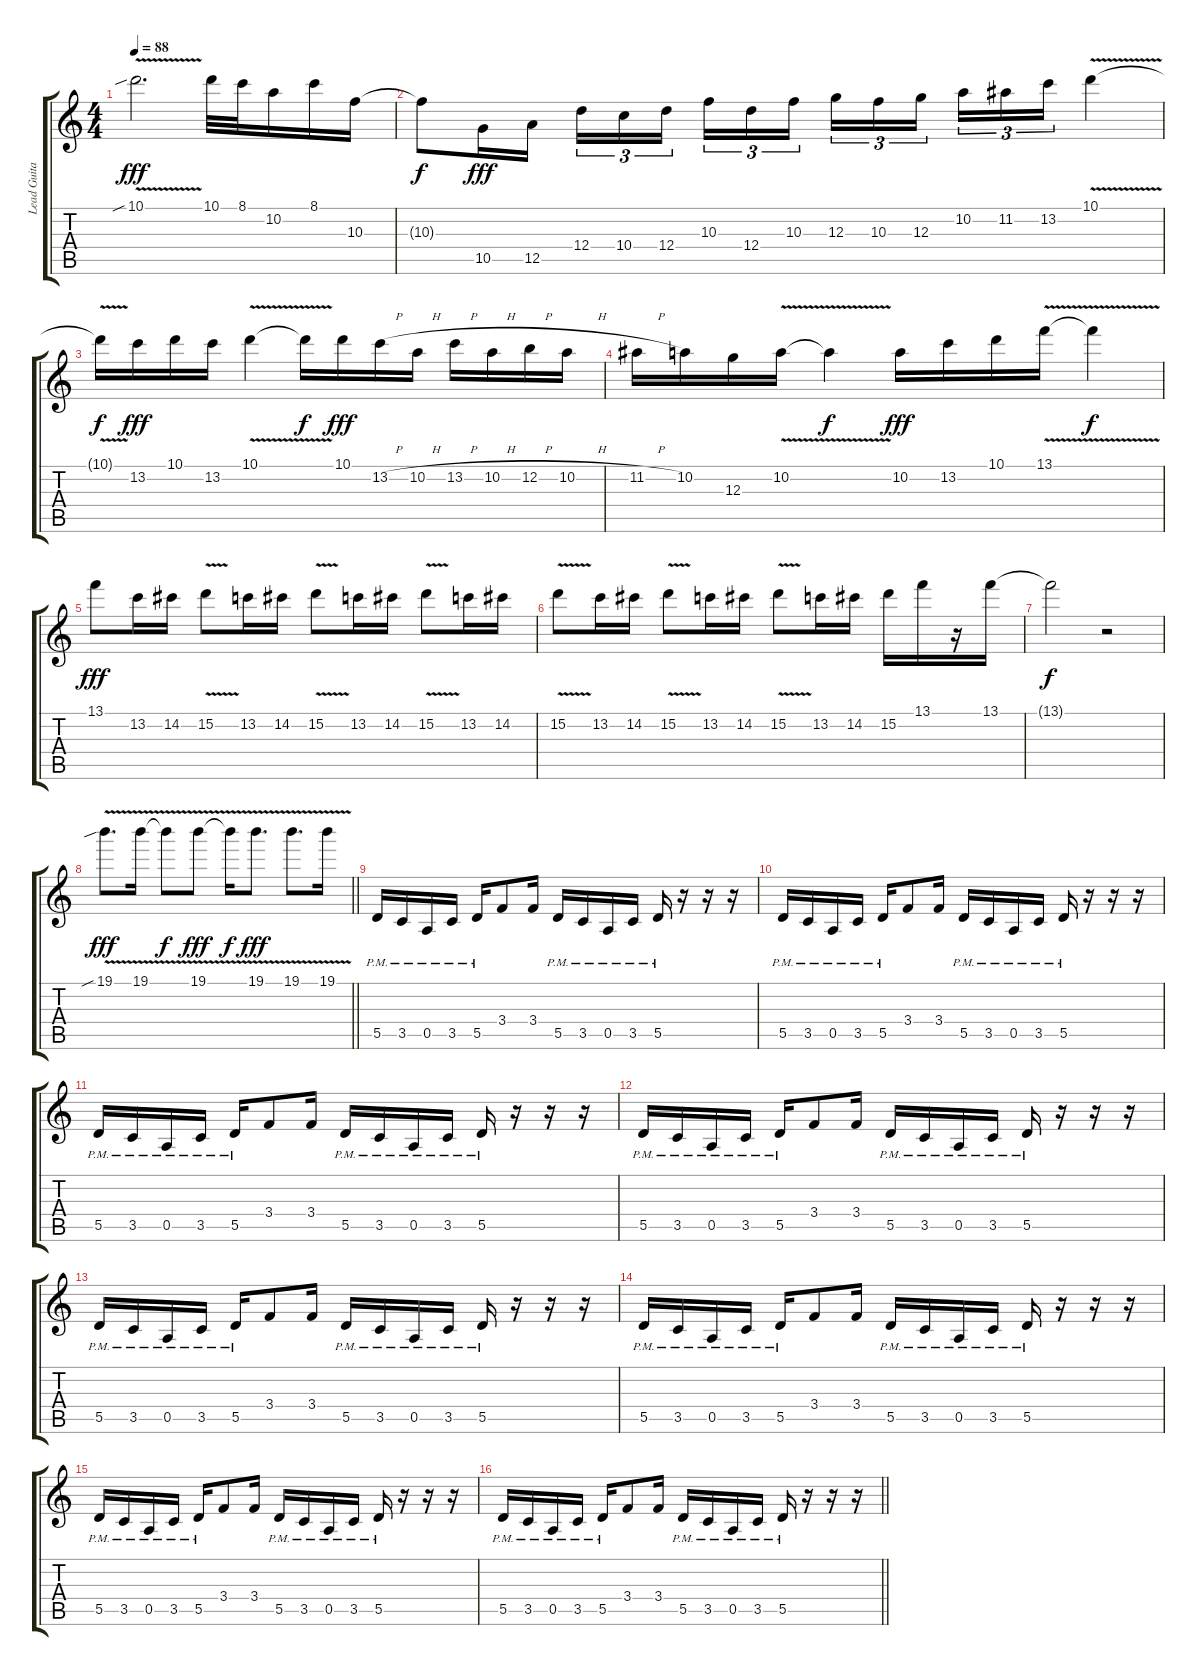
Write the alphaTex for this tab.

\track ("Lead Guitar" "Lead Guita") {instrument overdrivenguitar}
\staff {score tabs}
\tuning (E4 B3 G3 D3 A2 E2) {hide}
\ts (4 4)
\tempo 88
\clef g2
\ks c
10.1{v sib}.2{d dy fff} 10.1.32 8.1.32 10.2.16 8.1.16 10.3.16 |
10.3{t}.8{dy f} 10.5.16{dy fff} 12.5.16 12.4.16{tu (3 2)} 10.4.16{tu (3 2)} 12.4.16{tu (3 2) beam splitsecondary} 10.3.16{tu (3 2)} 12.4.16{tu (3 2)} 10.3.16{tu (3 2)} 12.3.16{tu (3 2)} 10.3.16{tu (3 2)} 12.3.16{tu (3 2) beam splitsecondary} 10.2.16{tu (3 2)} 11.2.16{tu (3 2)} 13.2.16{tu (3 2)} 10.1{v}.4 |
10.1{t}.16{dy f} 13.2.16{dy fff} 10.1.16 13.2.16 10.1{v}.4 10.1{t}.16{dy f} 10.1.16{dy fff} 13.2{h}.16 10.2{h}.16 13.2{h}.16 10.2{h}.16 12.2{h}.16 10.2{h}.16 |
11.2{h}.16 10.2.16 12.3.16 10.2{v}.16 10.2{t}.4{dy f} 10.2.16{dy fff} 13.2.16 10.1.16 13.1{v}.16 13.1{t}.4{dy f} |
13.1.8{dy fff} 13.2.16 14.2.16 15.2{v}.8 13.2.16 14.2.16 15.2{v}.8 13.2.16 14.2.16 15.2{v}.8 13.2.16 14.2.16 |
15.2{v}.8 13.2.16 14.2.16 15.2{v}.8 13.2.16 14.2.16 15.2{v}.8 13.2.16 14.2.16 15.2.16 13.1.16 r.16 13.1.16 |
13.1{t}.2{dy f} r.2 |
\barLineRight lightlight
19.1{v sib}.8{d dy fff} 19.1{v}.16 19.1{v t}.8{dy f} 19.1{v}.8{dy fff} 19.1{v t}.16{dy f} 19.1{v}.8{d dy fff} 19.1{v}.8{d} 19.1{v}.16 |
5.5{pm}.16{volume 8 instrument overdrivenguitar} 3.5{pm}.16 0.5{pm}.16 3.5{pm}.16 5.5{pm}.16 3.4.8 3.4.16 5.5{pm}.16 3.5{pm}.16 0.5{pm}.16 3.5{pm}.16 5.5{pm}.16 r.16 r.16 r.16 |
5.5{pm}.16 3.5{pm}.16 0.5{pm}.16 3.5{pm}.16 5.5{pm}.16 3.4.8 3.4.16 5.5{pm}.16 3.5{pm}.16 0.5{pm}.16 3.5{pm}.16 5.5{pm}.16 r.16 r.16 r.16 |
5.5{pm}.16 3.5{pm}.16 0.5{pm}.16 3.5{pm}.16 5.5{pm}.16 3.4.8 3.4.16 5.5{pm}.16 3.5{pm}.16 0.5{pm}.16 3.5{pm}.16 5.5{pm}.16 r.16 r.16 r.16 |
5.5{pm}.16 3.5{pm}.16 0.5{pm}.16 3.5{pm}.16 5.5{pm}.16 3.4.8 3.4.16 5.5{pm}.16 3.5{pm}.16 0.5{pm}.16 3.5{pm}.16 5.5{pm}.16 r.16 r.16 r.16 |
5.5{pm}.16 3.5{pm}.16 0.5{pm}.16 3.5{pm}.16 5.5{pm}.16 3.4.8 3.4.16 5.5{pm}.16 3.5{pm}.16 0.5{pm}.16 3.5{pm}.16 5.5{pm}.16 r.16 r.16 r.16 |
5.5{pm}.16 3.5{pm}.16 0.5{pm}.16 3.5{pm}.16 5.5{pm}.16 3.4.8 3.4.16 5.5{pm}.16 3.5{pm}.16 0.5{pm}.16 3.5{pm}.16 5.5{pm}.16 r.16 r.16 r.16 |
5.5{pm}.16 3.5{pm}.16 0.5{pm}.16 3.5{pm}.16 5.5{pm}.16 3.4.8 3.4.16 5.5{pm}.16 3.5{pm}.16 0.5{pm}.16 3.5{pm}.16 5.5{pm}.16 r.16 r.16 r.16 |
\barLineRight lightlight
5.5{pm}.16 3.5{pm}.16 0.5{pm}.16 3.5{pm}.16 5.5{pm}.16 3.4.8 3.4.16 5.5{pm}.16 3.5{pm}.16 0.5{pm}.16 3.5{pm}.16 5.5{pm}.16 r.16 r.16 r.16
